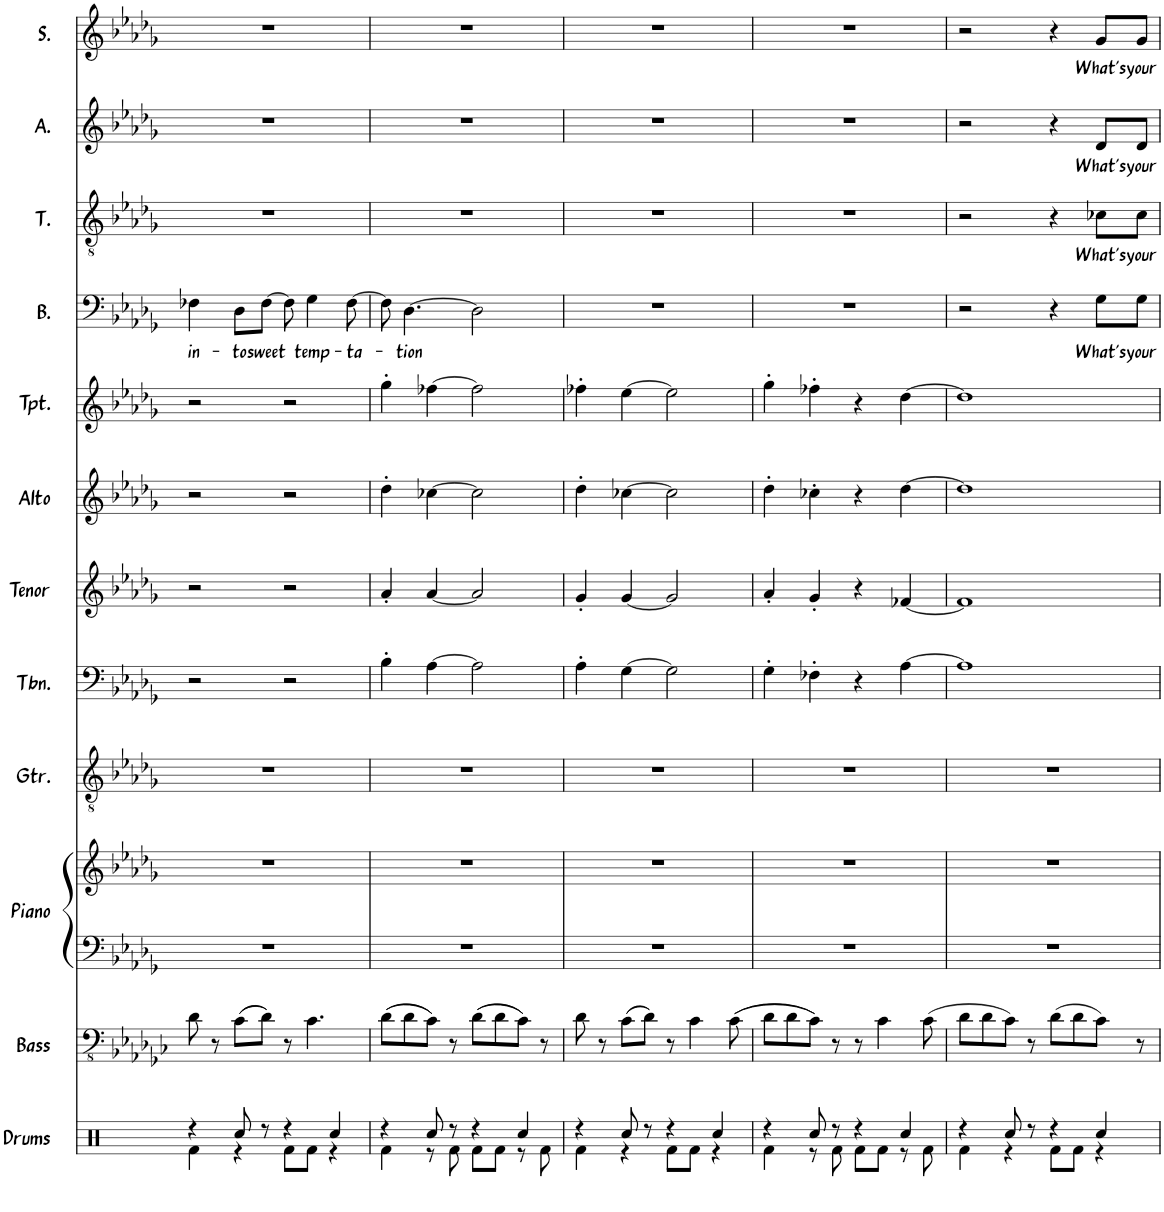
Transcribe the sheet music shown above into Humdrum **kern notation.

**kern	**kern	**kern	**kern	**kern	**kern	**kern	**kern	**kern	**kern	**text	**kern	**text	**kern	**text	**kern	**text
*part12	*part11	*part10	*part10	*part9	*part8	*part7	*part6	*part5	*part4	*part4	*part3	*part3	*part2	*part2	*part1	*part1
*staff13	*staff12	*staff11	*staff10	*staff9	*staff8	*staff7	*staff6	*staff5	*staff4	*staff4	*staff3	*staff3	*staff2	*staff2	*staff1	*staff1
*I"Drums	*I"Bass	*I"Piano	*	*I"Guitar	*I"Trombone	*I"Tenor Sax	*I"Alto Sax	*I"Trumpet	*I"Bass	*	*I"Tenor	*	*I"Alto	*	*I"Soprano	*
*I'Drums	*I'Bass	*I'Piano	*	*I'Gtr.	*I'Tbn.	*I'Tenor	*I'Alto	*I'Tpt.	*I'B.	*	*I'T.	*	*I'A.	*	*I'S.	*
!!LO:PB:g=z
*clefX	*clefFv4	*clefF4	*clefG2	*clefGv2	*clefF4	*clefG2	*clefG2	*clefG2	*clefF4	*	*clefGv2	*	*clefG2	*	*clefG2	*
*	*	*	*	*	*	*ITrd8c14	*ITrd5c9	*ITrd1c2	*	*	*	*	*	*	*	*
*k[]	*k[b-e-a-d-g-c-]	*k[b-e-a-d-g-]	*k[b-e-a-d-g-]	*k[b-e-a-d-g-]	*k[b-e-a-d-g-]	*k[b-e-a-d-g-]	*k[b-e-a-d-g-]	*k[b-e-a-d-g-]	*k[b-e-a-d-g-]	*	*k[b-e-a-d-g-]	*	*k[b-e-a-d-g-]	*	*k[b-e-a-d-g-]	*
*M4/4	*M4/4	*M4/4	*M4/4	*M4/4	*M4/4	*M4/4	*M4/4	*M4/4	*M4/4	*	*M4/4	*	*M4/4	*	*M4/4	*
=39	=39	=39	=39	=39	=39	=39	=39	=39	=39	=39	=39	=39	=39	=39	=39	=39
*^	*	*	*	*	*	*	*	*	*	*	*	*	*	*	*	*
!	!	!	!	!	!	!	!	!	!	!	!LO:LY:b	!	!	!	!	!	!
4r	4Rf\	8D-\	1r	1r	1r	2r	2r	2r	2r	4F-X\	in-	1r	.	1r	.	1r	.
.	.	8r	.	.	.	.	.	.	.	.	.	.	.	.	.	.	.
!	!	!	!	!	!	!	!	!	!	!	!LO:LY:b	!	!	!	!	!	!
8Rcc/	4r	((8C-\L	.	.	.	.	.	.	.	8D-\L	-to	.	.	.	.	.	.
!	!	!	!	!	!	!	!	!	!	!	!LO:LY:b	!	!	!	!	!	!
8r	.	8D-\J))	.	.	.	.	.	.	.	[8F-\J	sweet	.	.	.	.	.	.
4r	8Rf\L	8r	.	.	.	2r	2r	2r	2r	8F-\]	.	.	.	.	.	.	.
!	!	!	!	!	!	!	!	!	!	!	!LO:LY:b	!	!	!	!	!	!
.	8Rf\J	4.C-\	.	.	.	.	.	.	.	4G-\	temp-	.	.	.	.	.	.
4Rcc/	4r	.	.	.	.	.	.	.	.	.	.	.	.	.	.	.	.
!	!	!	!	!	!	!	!	!	!	!	!LO:LY:b	!	!	!	!	!	!
.	.	.	.	.	.	.	.	.	.	[8F-\	-ta-	.	.	.	.	.	.
=40	=40	=40	=40	=40	=40	=40	=40	=40	=40	=40	=40	=40	=40	=40	=40	=40	=40
4r	4Rf\	((8D-\L	1r	1r	1r	4B-'\	4a-'/	4dd-'\	4gg-'\	8F-\]	.	1r	.	1r	.	1r	.
!	!	!	!	!	!	!	!	!	!	!	!LO:LY:b	!	!	!	!	!	!
.	.	8D-\	.	.	.	.	.	.	.	[4.D-\	-tion	.	.	.	.	.	.
8Rcc/	8r	8C-\J))	.	.	.	[4A-\	[4a-/	[4cc-X\	[4ff-X\	.	.	.	.	.	.	.	.
8r	8Rf\	8r	.	.	.	.	.	.	.	.	.	.	.	.	.	.	.
4r	8Rf\L	((8D-\L	.	.	.	2A-\]	2a-/]	2cc-\]	2ff-\]	2D-\]	.	.	.	.	.	.	.
.	8Rf\J	8D-\	.	.	.	.	.	.	.	.	.	.	.	.	.	.	.
4Rcc/	8r	8C-\J))	.	.	.	.	.	.	.	.	.	.	.	.	.	.	.
.	8Rf\	8r	.	.	.	.	.	.	.	.	.	.	.	.	.	.	.
=41	=41	=41	=41	=41	=41	=41	=41	=41	=41	=41	=41	=41	=41	=41	=41	=41	=41
4r	4Rf\	8D-\	1r	1r	1r	4A-'\	4g-'/	4dd-'\	4ff-X'\	1r	.	1r	.	1r	.	1r	.
.	.	8r	.	.	.	.	.	.	.	.	.	.	.	.	.	.	.
8Rcc/	4r	((8C-\L	.	.	.	[4G-\	[4g-/	[4cc-X\	[4ee-\	.	.	.	.	.	.	.	.
8r	.	8D-\J))	.	.	.	.	.	.	.	.	.	.	.	.	.	.	.
4r	8Rf\L	8r	.	.	.	2G-\]	2g-/]	2cc-\]	2ee-\]	.	.	.	.	.	.	.	.
.	8Rf\J	4C-\	.	.	.	.	.	.	.	.	.	.	.	.	.	.	.
4Rcc/	4r	.	.	.	.	.	.	.	.	.	.	.	.	.	.	.	.
.	.	((8C-\	.	.	.	.	.	.	.	.	.	.	.	.	.	.	.
=42	=42	=42	=42	=42	=42	=42	=42	=42	=42	=42	=42	=42	=42	=42	=42	=42	=42
4r	4Rf\	8D-\L	1r	1r	1r	4G-'\	4a-'/	4dd-'\	4gg-'\	1r	.	1r	.	1r	.	1r	.
.	.	8D-\	.	.	.	.	.	.	.	.	.	.	.	.	.	.	.
8Rcc/	8r	8C-\J))	.	.	.	4F-X'\	4g-'/	4cc-X'\	4ff-X'\	.	.	.	.	.	.	.	.
8r	8Rf\	8r	.	.	.	.	.	.	.	.	.	.	.	.	.	.	.
4r	8Rf\L	8r	.	.	.	4r	4r	4r	4r	.	.	.	.	.	.	.	.
.	8Rf\J	4C-\	.	.	.	.	.	.	.	.	.	.	.	.	.	.	.
4Rcc/	8r	.	.	.	.	[4A-\	[4f-X/	[4dd-\	[4dd-\	.	.	.	.	.	.	.	.
.	8Rf\	(8C-\	.	.	.	.	.	.	.	.	.	.	.	.	.	.	.
=43	=43	=43	=43	=43	=43	=43	=43	=43	=43	=43	=43	=43	=43	=43	=43	=43	=43
4r	4Rf\	8D-\L	1r	1r	1r	1A-]	1f-]	1dd-]	1dd-]	2r	.	2r	.	2r	.	2r	.
.	.	8D-\	.	.	.	.	.	.	.	.	.	.	.	.	.	.	.
8Rcc/	4r	8C-\J)	.	.	.	.	.	.	.	.	.	.	.	.	.	.	.
8r	.	8r	.	.	.	.	.	.	.	.	.	.	.	.	.	.	.
4r	8Rf\L	(8D-\L	.	.	.	.	.	.	.	4r	.	4r	.	4r	.	4r	.
.	8Rf\J	8D-\	.	.	.	.	.	.	.	.	.	.	.	.	.	.	.
!	!	!	!	!	!	!	!	!	!	!	!LO:LY:b	!	!LO:LY:b	!	!LO:LY:b	!	!LO:LY:b
4Rcc/	4r	8C-\J)	.	.	.	.	.	.	.	8G-\L	What's	8c-X\L	What's	8d-/L	What's	8g-/L	What's
!	!	!	!	!	!	!	!	!	!	!	!LO:LY:b	!	!LO:LY:b	!	!LO:LY:b	!	!LO:LY:b
.	.	8r	.	.	.	.	.	.	.	8G-\J	your	8c-\J	your	8d-/J	your	8g-/J	your
*v	*v	*	*	*	*	*	*	*	*	*	*	*	*	*	*	*	*
=	=	=	=	=	=	=	=	=	=	=	=	=	=	=	=	=
*-	*-	*-	*-	*-	*-	*-	*-	*-	*-	*-	*-	*-	*-	*-	*-	*-
